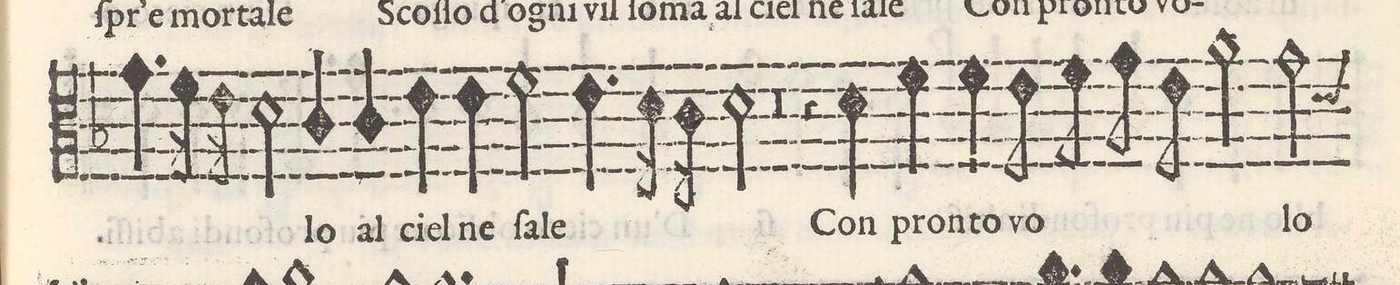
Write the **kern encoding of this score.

**kern	**text
*I"ALTO	*
*clefC3	*
*k[b-]	*
*met(C)	*
*M2/1	*
4.g\	.
16f\	.
16e\	.
2d\	.
4c/	-lo
4c/	al
=30-	=30-
4e\	ciel
4e\	ne
2f\	ſa-
4.e\	-le
16d\	.
16c\	.
2d\	.
=31-	=31-
0r	.
=32-	=32-
4r	.
4d\	Con
4f\	pron-
4f\	-to
8e\	vo-
8f\	.
8g\	.
8e\	.
2a\	.
=33-	=33-
2g\	-lo
4r	.
*-	*-
